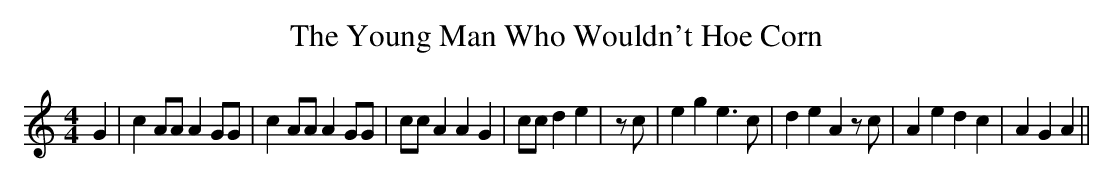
X:1
T:The Young Man Who Wouldn't Hoe Corn
M:4/4
L:1/4
K:C
 G| c A/2A/2 A G/2G/2| c A/2A/2 A G/2G/2| c/2c/2 A A G| c/2c/2 d e|\
 z/2 c/2| e g e3/2 c/2| d e A z/2 c/2| A e d c| A G A||
